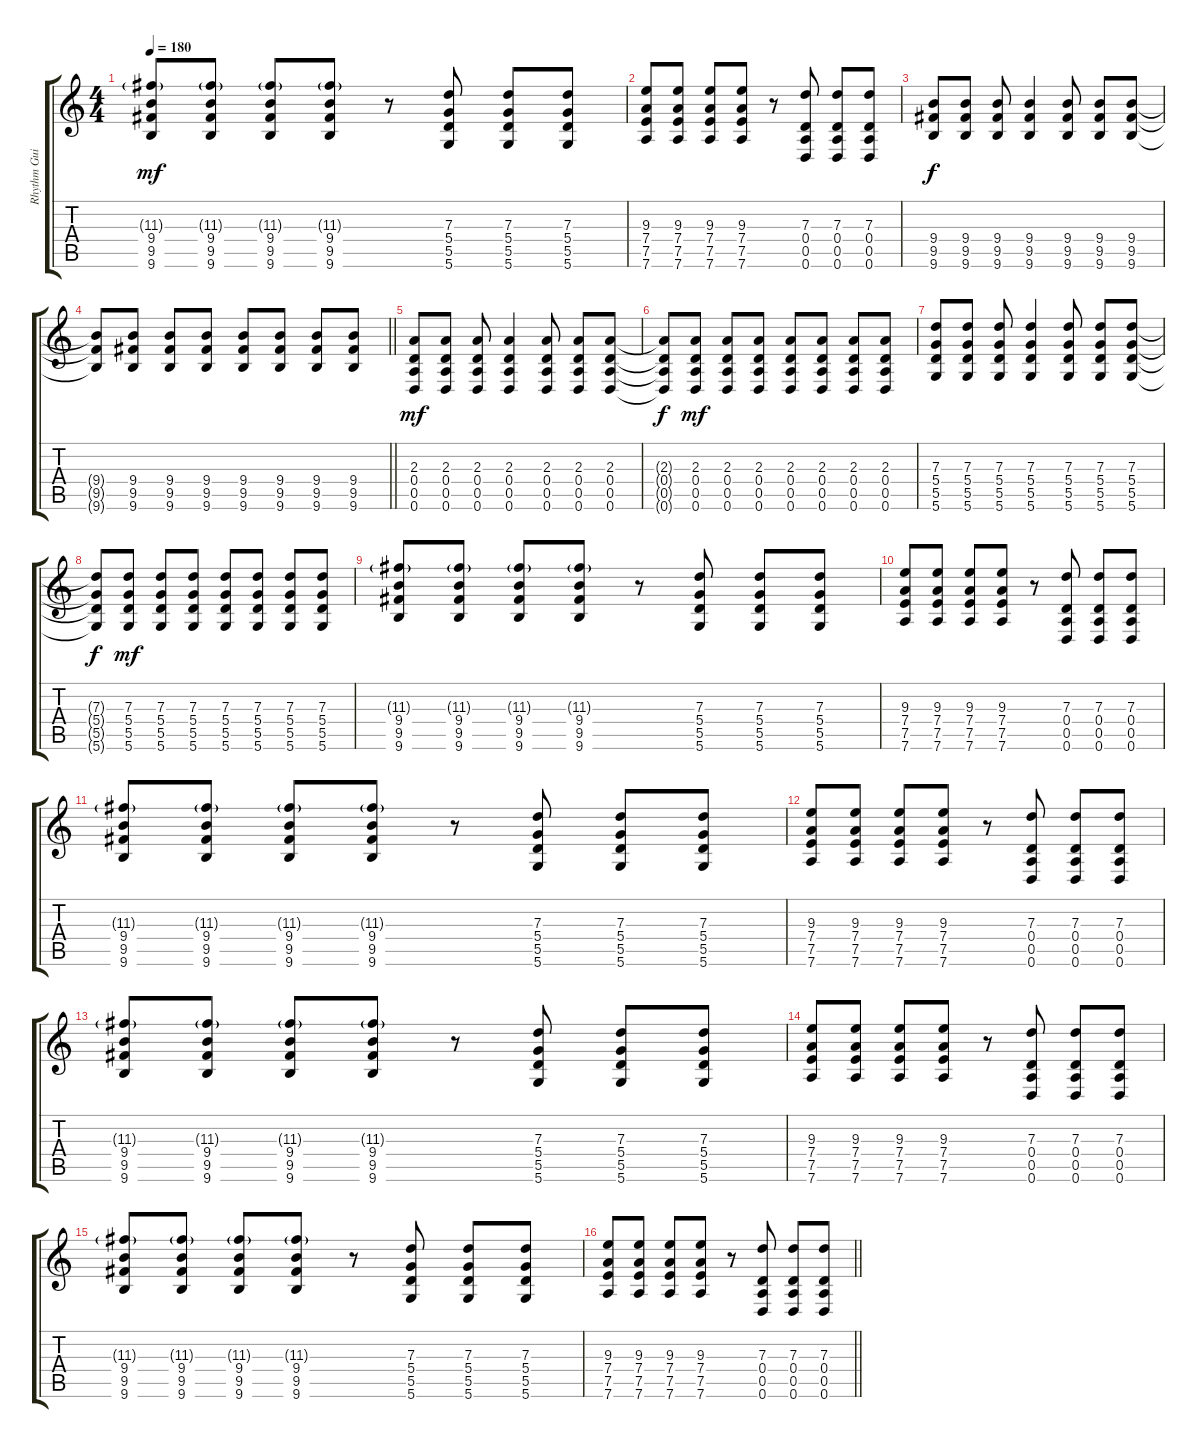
\track ("Rhythm Guitar R" "Rhythm Gui") {instrument distortionguitar}
\staff {score tabs}
\tuning (E4 B3 G3 D3 A2 D2) {hide}
\ts (4 4)
\tempo 180
\clef g2
\ks c
(11.3{g} 9.4 9.5 9.6).8{dy mf} (11.3{g} 9.4 9.5 9.6).8 (11.3{g} 9.4 9.5 9.6).8 (11.3{g} 9.4 9.5 9.6).8 r.8 (7.3 5.4 5.5 5.6).8 (7.3 5.4 5.5 5.6).8 (7.3 5.4 5.5 5.6).8 |
(9.3 7.4 7.5 7.6).8 (9.3 7.4 7.5 7.6).8 (9.3 7.4 7.5 7.6).8 (9.3 7.4 7.5 7.6).8 r.8 (7.3 0.4 0.5 0.6).8 (7.3 0.4 0.5 0.6).8 (7.3 0.4 0.5 0.6).8 |
(9.4 9.5 9.6).8{dy f} (9.4 9.5 9.6).8 (9.4 9.5 9.6).8 (9.4 9.5 9.6).4 (9.4 9.5 9.6).8 (9.4 9.5 9.6).8 (9.4 9.5 9.6).8 |
\barLineRight lightlight
(9.4{t} 9.5{t} 9.6{t}).8 (9.4 9.5 9.6).8 (9.4 9.5 9.6).8 (9.4 9.5 9.6).8 (9.4 9.5 9.6).8 (9.4 9.5 9.6).8 (9.4 9.5 9.6).8 (9.4 9.5 9.6).8 |
(2.3 0.4 0.5 0.6).8{dy mf} (2.3 0.4 0.5 0.6).8 (2.3 0.4 0.5 0.6).8 (2.3 0.4 0.5 0.6).4 (2.3 0.4 0.5 0.6).8 (2.3 0.4 0.5 0.6).8 (2.3 0.4 0.5 0.6).8 |
(2.3{t} 0.4{t} 0.5{t} 0.6{t}).8{dy f} (2.3 0.4 0.5 0.6).8{dy mf} (2.3 0.4 0.5 0.6).8 (2.3 0.4 0.5 0.6).8 (2.3 0.4 0.5 0.6).8 (2.3 0.4 0.5 0.6).8 (2.3 0.4 0.5 0.6).8 (2.3 0.4 0.5 0.6).8 |
(7.3 5.4 5.5 5.6).8 (7.3 5.4 5.5 5.6).8 (7.3 5.4 5.5 5.6).8 (7.3 5.4 5.5 5.6).4 (7.3 5.4 5.5 5.6).8 (7.3 5.4 5.5 5.6).8 (7.3 5.4 5.5 5.6).8 |
(7.3{t} 5.4{t} 5.5{t} 5.6{t}).8{dy f} (7.3 5.4 5.5 5.6).8{dy mf} (7.3 5.4 5.5 5.6).8 (7.3 5.4 5.5 5.6).8 (7.3 5.4 5.5 5.6).8 (7.3 5.4 5.5 5.6).8 (7.3 5.4 5.5 5.6).8 (7.3 5.4 5.5 5.6).8 |
(11.3{g} 9.4 9.5 9.6).8 (11.3{g} 9.4 9.5 9.6).8 (11.3{g} 9.4 9.5 9.6).8 (11.3{g} 9.4 9.5 9.6).8 r.8 (7.3 5.4 5.5 5.6).8 (7.3 5.4 5.5 5.6).8 (7.3 5.4 5.5 5.6).8 |
(9.3 7.4 7.5 7.6).8 (9.3 7.4 7.5 7.6).8 (9.3 7.4 7.5 7.6).8 (9.3 7.4 7.5 7.6).8 r.8 (7.3 0.4 0.5 0.6).8 (7.3 0.4 0.5 0.6).8 (7.3 0.4 0.5 0.6).8 |
(11.3{g} 9.4 9.5 9.6).8 (11.3{g} 9.4 9.5 9.6).8 (11.3{g} 9.4 9.5 9.6).8 (11.3{g} 9.4 9.5 9.6).8 r.8 (7.3 5.4 5.5 5.6).8 (7.3 5.4 5.5 5.6).8 (7.3 5.4 5.5 5.6).8 |
(9.3 7.4 7.5 7.6).8 (9.3 7.4 7.5 7.6).8 (9.3 7.4 7.5 7.6).8 (9.3 7.4 7.5 7.6).8 r.8 (7.3 0.4 0.5 0.6).8 (7.3 0.4 0.5 0.6).8 (7.3 0.4 0.5 0.6).8 |
(11.3{g} 9.4 9.5 9.6).8 (11.3{g} 9.4 9.5 9.6).8 (11.3{g} 9.4 9.5 9.6).8 (11.3{g} 9.4 9.5 9.6).8 r.8 (7.3 5.4 5.5 5.6).8 (7.3 5.4 5.5 5.6).8 (7.3 5.4 5.5 5.6).8 |
(9.3 7.4 7.5 7.6).8 (9.3 7.4 7.5 7.6).8 (9.3 7.4 7.5 7.6).8 (9.3 7.4 7.5 7.6).8 r.8 (7.3 0.4 0.5 0.6).8 (7.3 0.4 0.5 0.6).8 (7.3 0.4 0.5 0.6).8 |
(11.3{g} 9.4 9.5 9.6).8 (11.3{g} 9.4 9.5 9.6).8 (11.3{g} 9.4 9.5 9.6).8 (11.3{g} 9.4 9.5 9.6).8 r.8 (7.3 5.4 5.5 5.6).8 (7.3 5.4 5.5 5.6).8 (7.3 5.4 5.5 5.6).8 |
\barLineRight lightlight
(9.3 7.4 7.5 7.6).8 (9.3 7.4 7.5 7.6).8 (9.3 7.4 7.5 7.6).8 (9.3 7.4 7.5 7.6).8 r.8 (7.3 0.4 0.5 0.6).8 (7.3 0.4 0.5 0.6).8 (7.3 0.4 0.5 0.6).8
